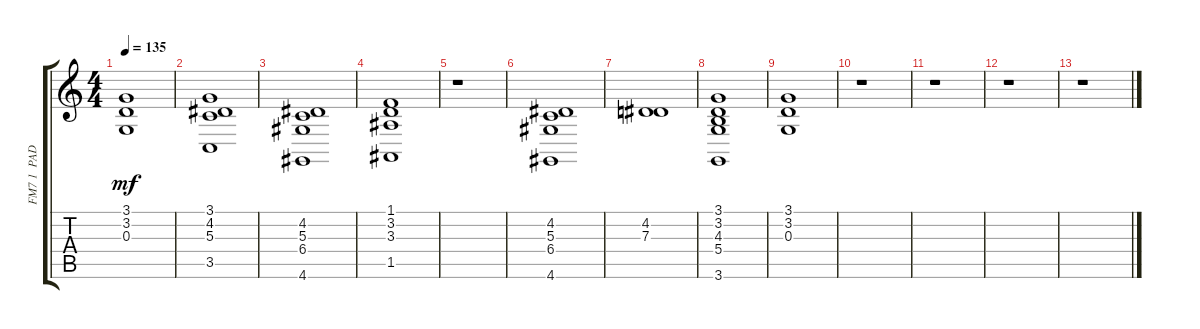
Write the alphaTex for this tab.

\track ("FM7 1  PAD" "FM7 1  PAD") {instrument pad2warm}
\staff {score tabs}
\tuning (E4 B3 G3 D3 A2 E2) {hide}
\ts (4 4)
\tempo 135
\clef g2
\ks c
(3.1 3.2 0.3).1{dy mf} |
(3.1 4.2 5.3 3.5).1 |
(4.2 5.3 6.4 4.6).1 |
(1.1 3.2 3.3 1.5).1 |
r.1 |
(4.2 5.3 6.4 4.6).1 |
(4.2 7.3).1 |
(3.1 3.2 4.3 5.4 3.6).1 |
(3.1 3.2 0.3).1 |
r.1 |
r.1 |
r.1 |
r.1
